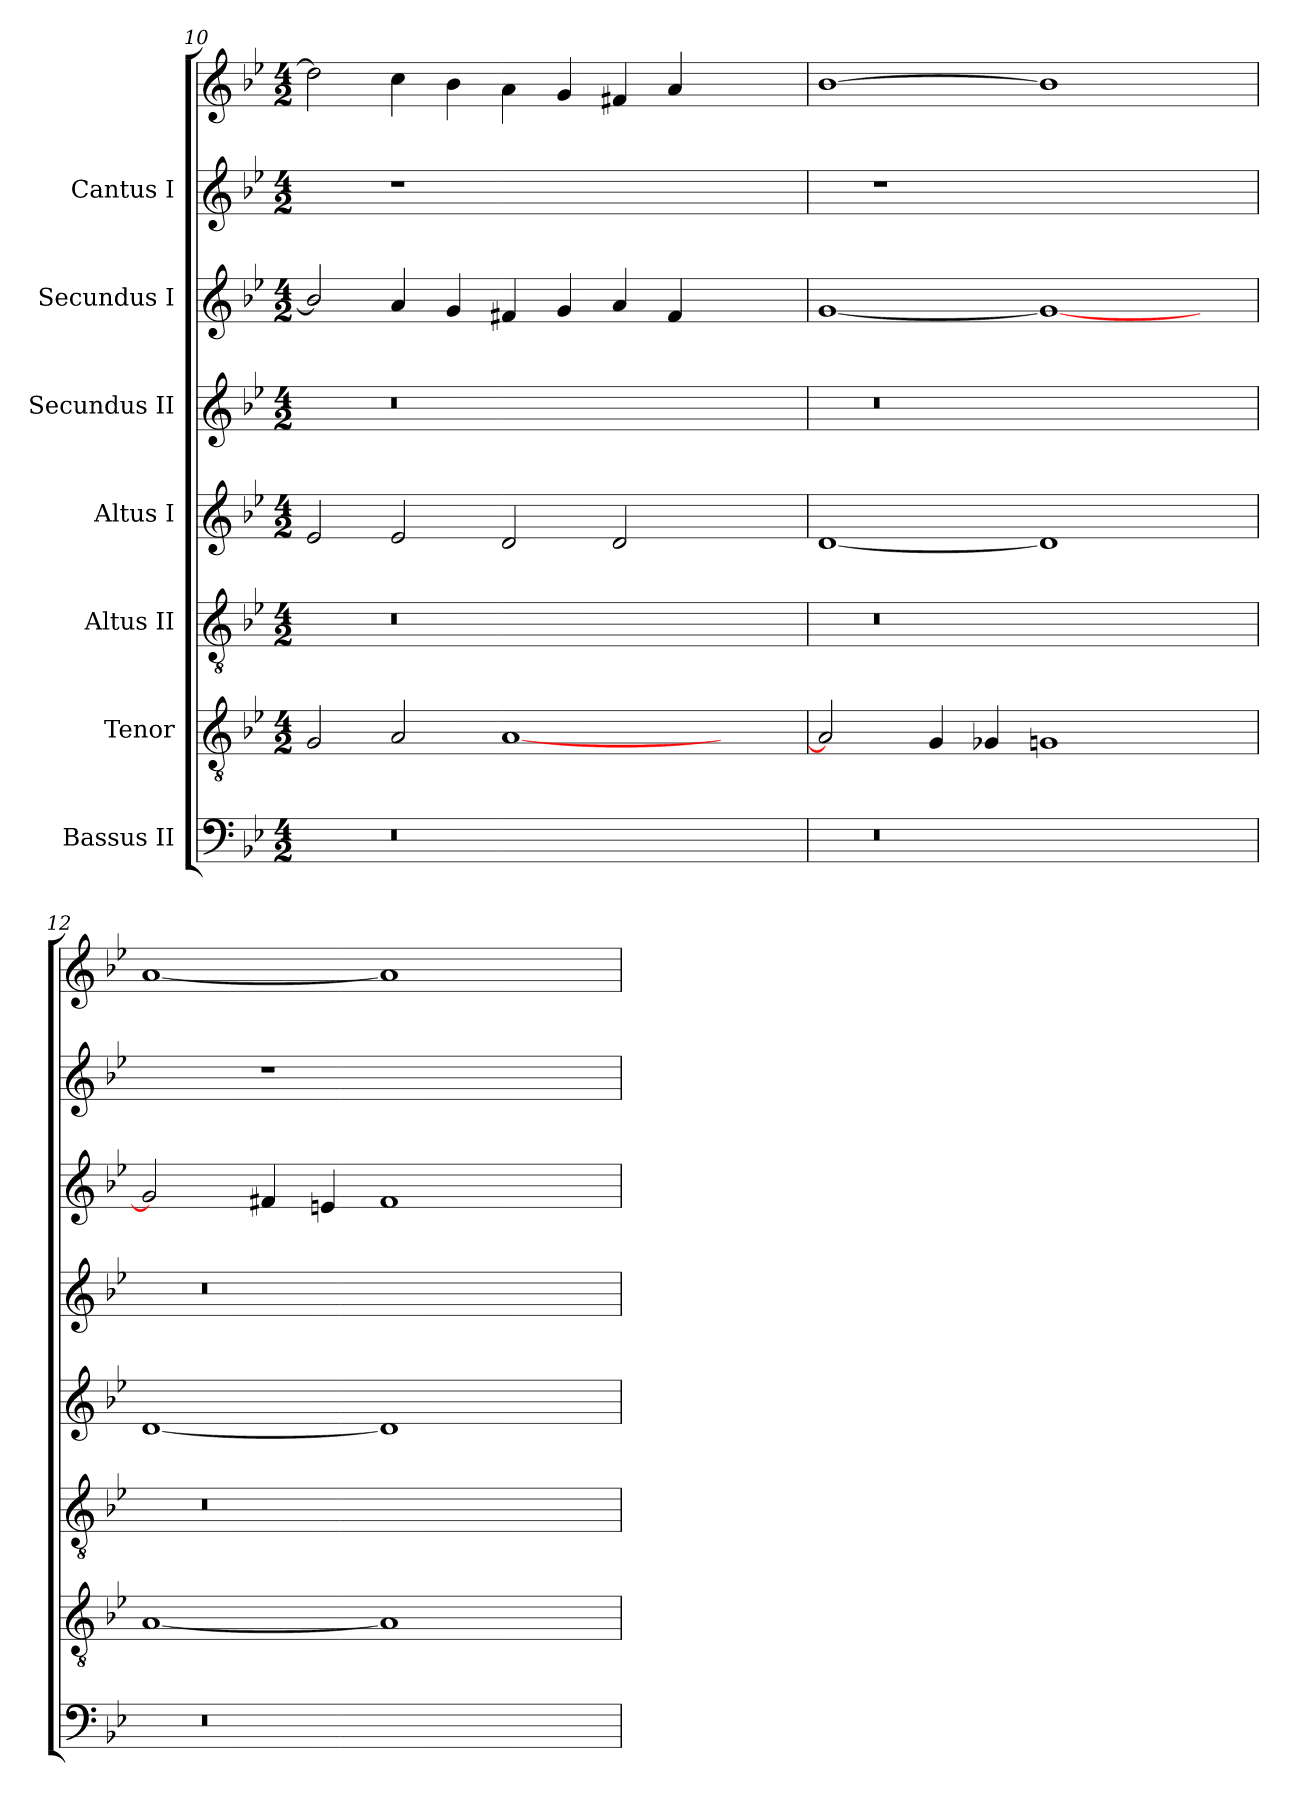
**kern	**kern	**kern	**kern	**kern	**kern	**kern	**kern
*part7	*part6	*part5	*part4	*part3	*part2	*part1	*part1
*staff8	*staff7	*staff6	*staff5	*staff4	*staff3	*staff2	*staff1
*I"Bassus II	*I"Tenor	*I"Altus II	*I"Altus I	*I"Secundus II	*I"Secundus I	*I"Cantus  I	*
*clefF4	*clefGv2	*clefGv2	*clefG2	*clefG2	*clefG2	*clefG2	*clefG2
*k[b-e-]	*k[b-e-]	*k[b-e-]	*k[b-e-]	*k[b-e-]	*k[b-e-]	*k[b-e-]	*k[b-e-]
*B-:	*B-:	*B-:	*B-:	*B-:	*B-:	*B-:	*B-:
*M4/2	*M4/2	*M4/2	*M4/2	*M4/2	*M4/2	*M4/2	*M4/2
=10	=10	=10	=10	=10	=10	=10	=10
2ryy	2G/	2ryy	2e-/	2ryy	2b-/]	2ryy	2dd\]
0r	2A/	0r	2e-/	0r	4a/	1r	4cc\
.	.	.	.	.	4g/	.	4b-\
.	[<1A	.	2d/	.	4f#X/	.	4a\
.	.	.	.	.	4g/	.	4g/
.	.	.	2d/	.	4a/	1ryy	4f#X/
.	.	.	.	.	4f#/	.	4a/
.	2ryy	.	2ryy	.	2ryy	.	2ryy
=11	=11	=11	=11	=11	=11	=11	=11
4ryy	2A/]	4ryy	[<1d	4ryy	[<1g	4ryy	[>1b-
0r	.	0r	.	0r	.	1r	.
.	4G/	.	.	.	.	.	.
.	4G-X/	.	.	.	.	.	.
.	1Gn	.	1d]	.	1g_<	.	1b-]
.	.	.	.	.	.	1ryy	.
.	4ryy	.	4ryy	.	4ryy	.	4ryy
=12	=12	=12	=12	=12	=12	=12	=12
4ryy	[<1A	4ryy	[<1d	4ryy	2g/]	2ryy	[<1a
0r	.	0r	.	0r	.	.	.
.	.	.	.	.	4f#X/	1r	.
.	.	.	.	.	4en/	.	.
.	1A]	.	1d]	.	1f#	.	1a]
.	.	.	.	.	.	2.ryy	.
.	4ryy	.	4ryy	.	4ryy	.	4ryy
=	=	=	=	=	=	=	=
*-	*-	*-	*-	*-	*-	*-	*-
